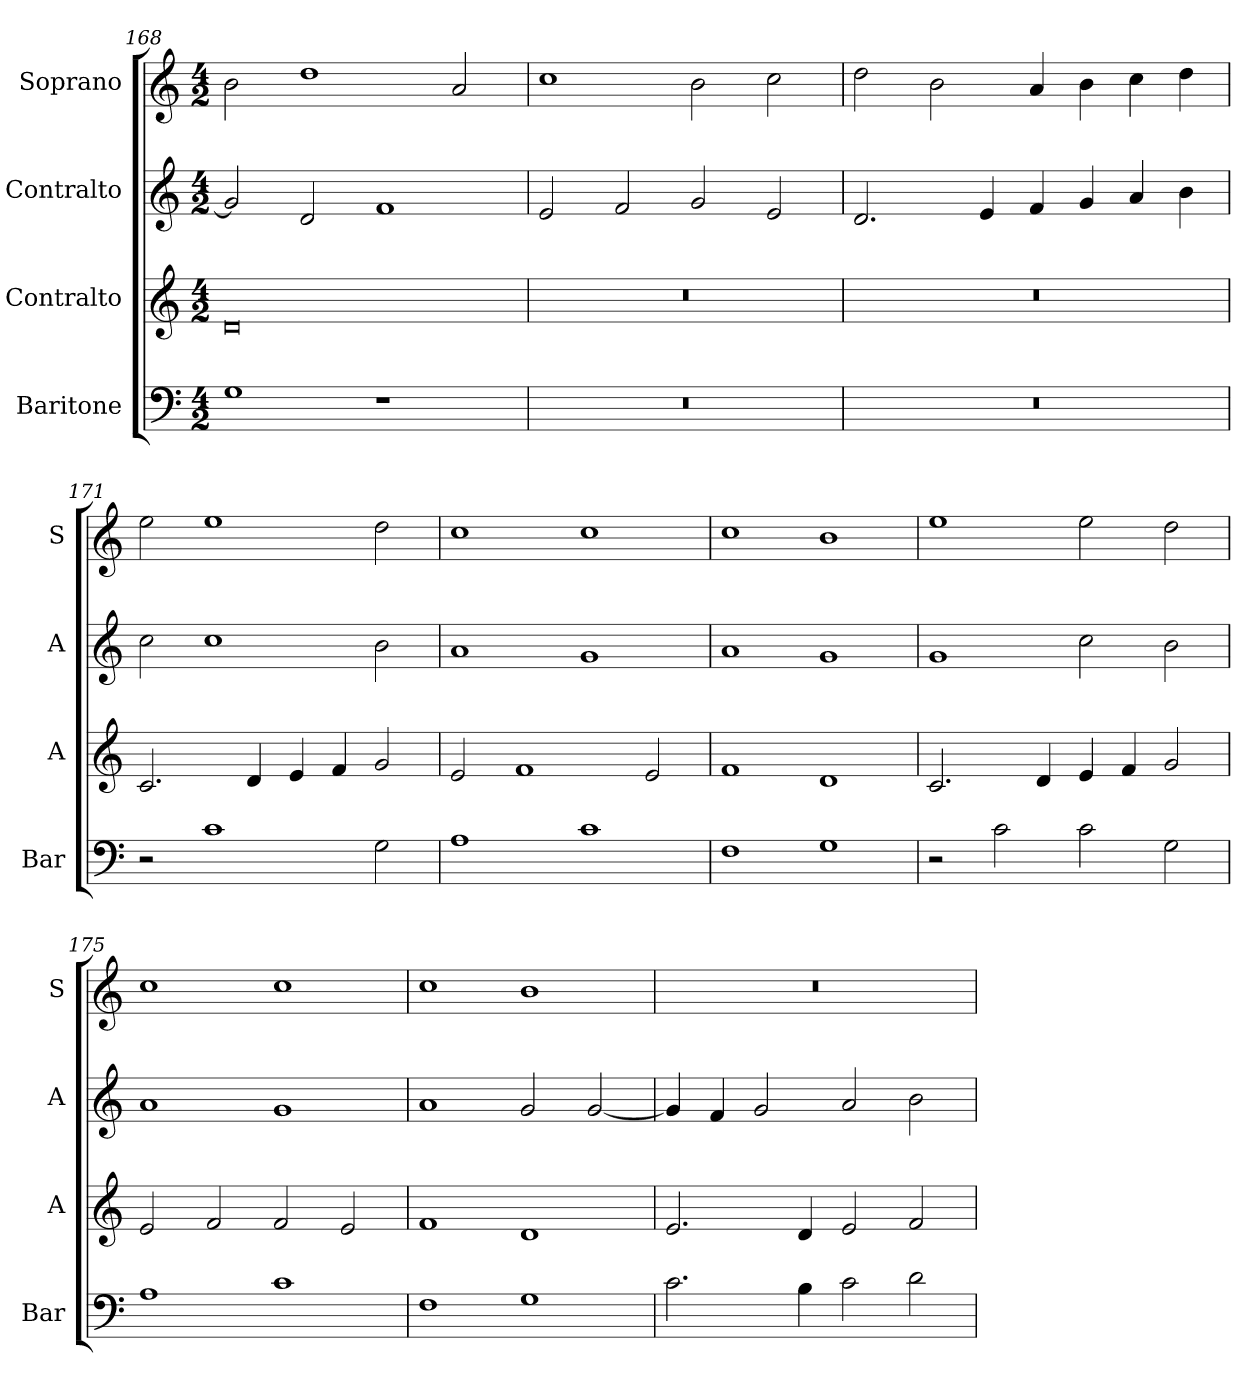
**kern	**kern	**kern	**kern
*part4	*part3	*part2	*part1
*staff4	*staff3	*staff2	*staff1
*I"Baritone	*I"Contralto	*I"Contralto	*I"Soprano
*I'Bar	*I'A	*I'A	*I'S
*clefF4	*clefG2	*clefG2	*clefG2
*k[]	*k[]	*k[]	*k[]
*G:mix	*G:mix	*G:mix	*G:mix
*M4/2	*M4/2	*M4/2	*M4/2
=168	=168	=168	=168
1G	0d	2g]	2b
.	.	2d	1dd
1r	.	1f	.
.	.	.	2a
=169	=169	=169	=169
0r	0r	2e	1cc
.	.	2f	.
.	.	2g	2b
.	.	2e	2cc
=170	=170	=170	=170
0r	0r	2.d	2dd
.	.	.	2b
.	.	4e	.
.	.	4f	4a
.	.	4g	4b
.	.	4a	4cc
.	.	4b	4dd
=171	=171	=171	=171
2r	2.c	2cc	2ee
1c	.	1cc	1ee
.	4d	.	.
.	4e	.	.
.	4f	.	.
2G	2g	2b	2dd
=172	=172	=172	=172
1A	2e	1a	1cc
.	1f	.	.
1c	.	1g	1cc
.	2e	.	.
=173	=173	=173	=173
1F	1f	1a	1cc
1G	1d	1g	1b
=174	=174	=174	=174
2r	2.c	1g	1ee
2c	.	.	.
.	4d	.	.
2c	4e	2cc	2ee
.	4f	.	.
2G	2g	2b	2dd
=175	=175	=175	=175
1A	2e	1a	1cc
.	2f	.	.
1c	2f	1g	1cc
.	2e	.	.
=176	=176	=176	=176
1F	1f	1a	1cc
1G	1d	2g	1b
.	.	[2g	.
=177	=177	=177	=177
2.c	2.e	4g]	0r
.	.	4f	.
.	.	2g	.
4B	4d	.	.
2c	2e	2a	.
2d	2f	2b	.
=	=	=	=
*-	*-	*-	*-
